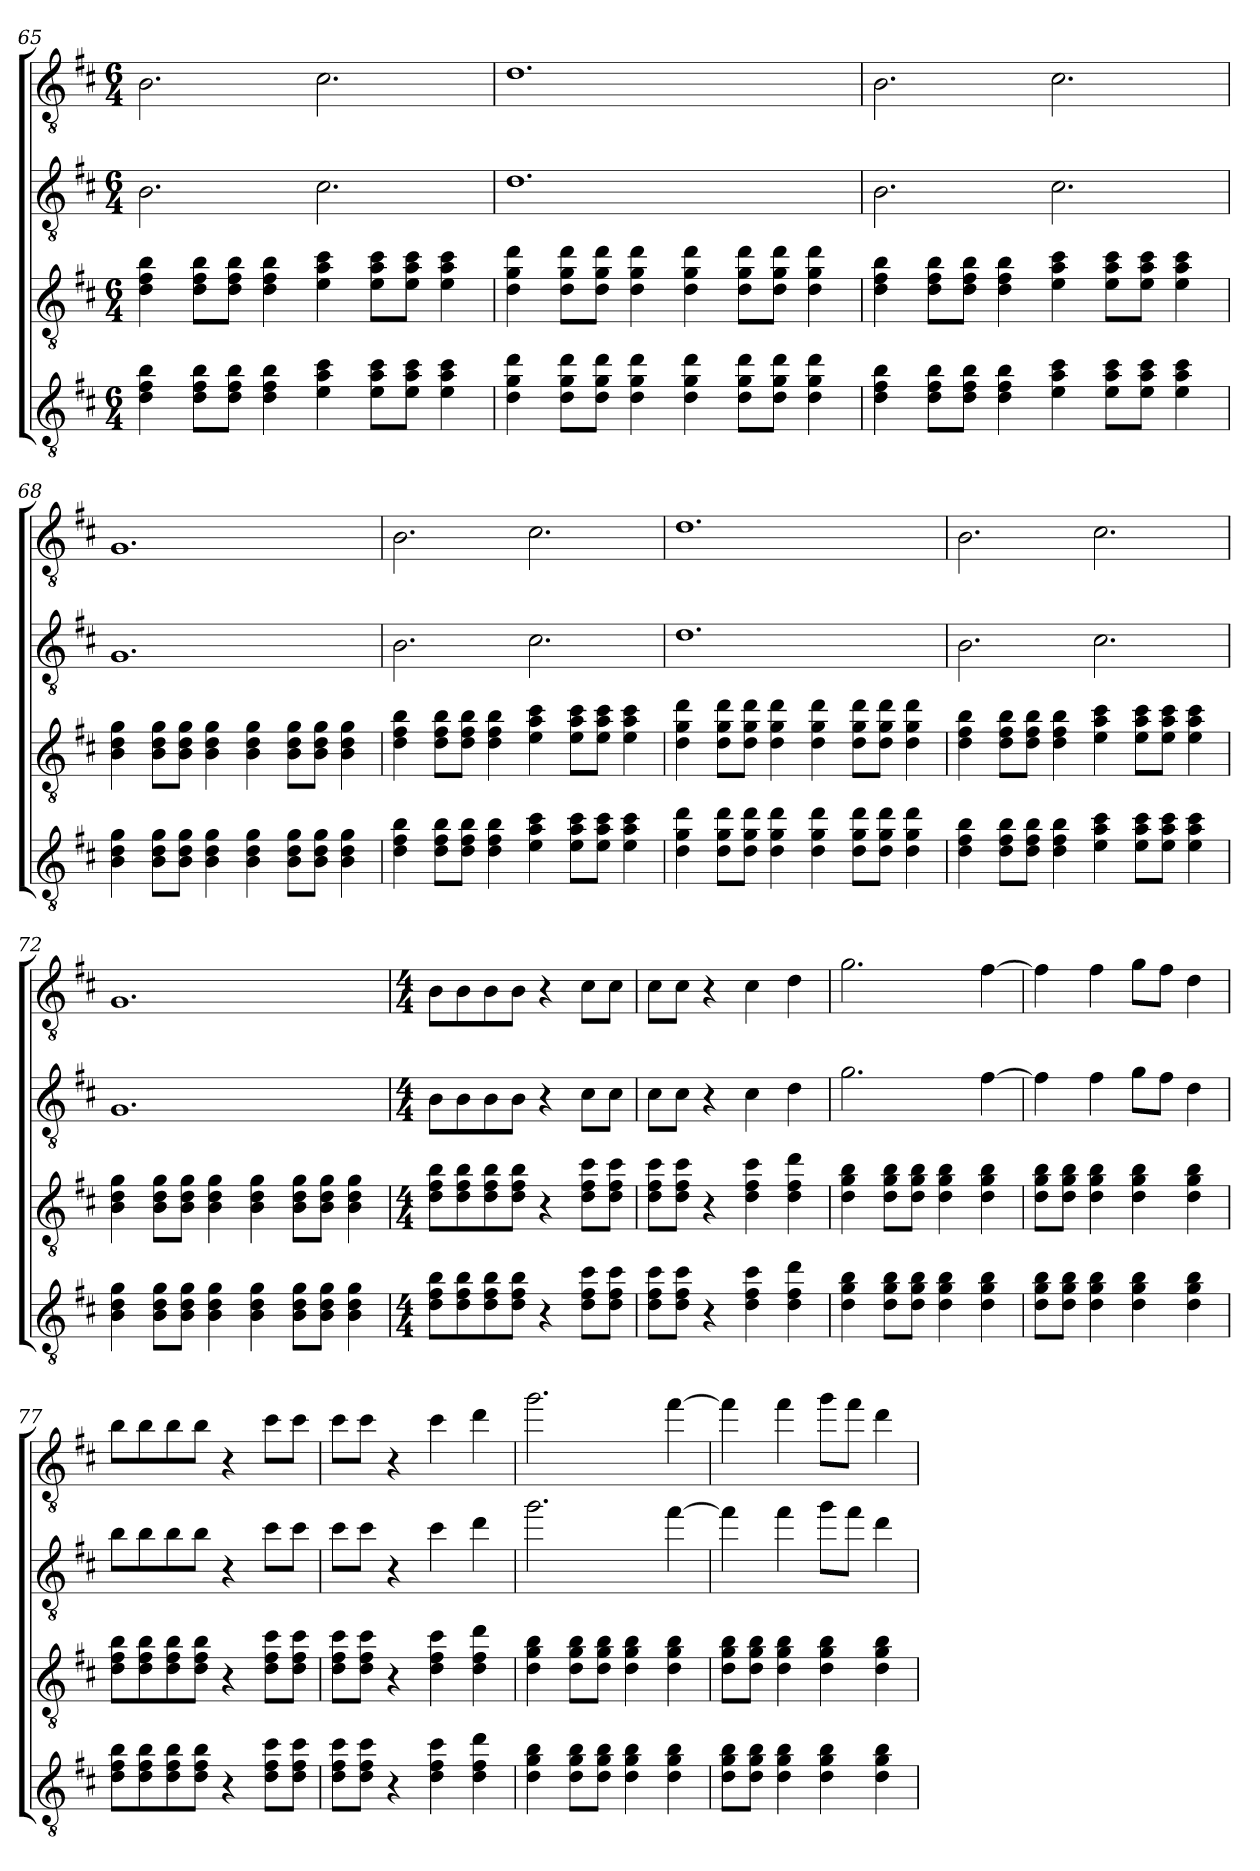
**kern	**kern	**kern	**kern
*part4	*part3	*part2	*part1
*staff4	*staff3	*staff2	*staff1
*clefGv2	*clefGv2	*clefGv2	*clefGv2
*k[f#c#]	*k[f#c#]	*k[f#c#]	*k[f#c#]
*M6/4	*M6/4	*M6/4	*M6/4
=65	=65	=65	=65
4d\ 4f#\ 4b\	4d\ 4f#\ 4b\	2.B\	2.B\
8d\ 8f#\ 8b\L	8d\ 8f#\ 8b\L	.	.
8d\ 8f#\ 8b\J	8d\ 8f#\ 8b\J	.	.
4d\ 4f#\ 4b\	4d\ 4f#\ 4b\	.	.
4e\ 4a\ 4cc#\	4e\ 4a\ 4cc#\	2.c#\	2.c#\
8e\ 8a\ 8cc#\L	8e\ 8a\ 8cc#\L	.	.
8e\ 8a\ 8cc#\J	8e\ 8a\ 8cc#\J	.	.
4e\ 4a\ 4cc#\	4e\ 4a\ 4cc#\	.	.
=66	=66	=66	=66
4d\ 4g\ 4dd\	4d\ 4g\ 4dd\	1.d	1.d
8d\ 8g\ 8dd\L	8d\ 8g\ 8dd\L	.	.
8d\ 8g\ 8dd\J	8d\ 8g\ 8dd\J	.	.
4d\ 4g\ 4dd\	4d\ 4g\ 4dd\	.	.
4d\ 4g\ 4dd\	4d\ 4g\ 4dd\	.	.
8d\ 8g\ 8dd\L	8d\ 8g\ 8dd\L	.	.
8d\ 8g\ 8dd\J	8d\ 8g\ 8dd\J	.	.
4d\ 4g\ 4dd\	4d\ 4g\ 4dd\	.	.
=67	=67	=67	=67
4d\ 4f#\ 4b\	4d\ 4f#\ 4b\	2.B\	2.B\
8d\ 8f#\ 8b\L	8d\ 8f#\ 8b\L	.	.
8d\ 8f#\ 8b\J	8d\ 8f#\ 8b\J	.	.
4d\ 4f#\ 4b\	4d\ 4f#\ 4b\	.	.
4e\ 4a\ 4cc#\	4e\ 4a\ 4cc#\	2.c#\	2.c#\
8e\ 8a\ 8cc#\L	8e\ 8a\ 8cc#\L	.	.
8e\ 8a\ 8cc#\J	8e\ 8a\ 8cc#\J	.	.
4e\ 4a\ 4cc#\	4e\ 4a\ 4cc#\	.	.
!!LO:LB:g=z
=68	=68	=68	=68
4B\ 4d\ 4g\	4B\ 4d\ 4g\	1.G	1.G
8B\ 8d\ 8g\L	8B\ 8d\ 8g\L	.	.
8B\ 8d\ 8g\J	8B\ 8d\ 8g\J	.	.
4B\ 4d\ 4g\	4B\ 4d\ 4g\	.	.
4B\ 4d\ 4g\	4B\ 4d\ 4g\	.	.
8B\ 8d\ 8g\L	8B\ 8d\ 8g\L	.	.
8B\ 8d\ 8g\J	8B\ 8d\ 8g\J	.	.
4B\ 4d\ 4g\	4B\ 4d\ 4g\	.	.
=69	=69	=69	=69
4d\ 4f#\ 4b\	4d\ 4f#\ 4b\	2.B\	2.B\
8d\ 8f#\ 8b\L	8d\ 8f#\ 8b\L	.	.
8d\ 8f#\ 8b\J	8d\ 8f#\ 8b\J	.	.
4d\ 4f#\ 4b\	4d\ 4f#\ 4b\	.	.
4e\ 4a\ 4cc#\	4e\ 4a\ 4cc#\	2.c#\	2.c#\
8e\ 8a\ 8cc#\L	8e\ 8a\ 8cc#\L	.	.
8e\ 8a\ 8cc#\J	8e\ 8a\ 8cc#\J	.	.
4e\ 4a\ 4cc#\	4e\ 4a\ 4cc#\	.	.
=70	=70	=70	=70
4d\ 4g\ 4dd\	4d\ 4g\ 4dd\	1.d	1.d
8d\ 8g\ 8dd\L	8d\ 8g\ 8dd\L	.	.
8d\ 8g\ 8dd\J	8d\ 8g\ 8dd\J	.	.
4d\ 4g\ 4dd\	4d\ 4g\ 4dd\	.	.
4d\ 4g\ 4dd\	4d\ 4g\ 4dd\	.	.
8d\ 8g\ 8dd\L	8d\ 8g\ 8dd\L	.	.
8d\ 8g\ 8dd\J	8d\ 8g\ 8dd\J	.	.
4d\ 4g\ 4dd\	4d\ 4g\ 4dd\	.	.
=71	=71	=71	=71
4d\ 4f#\ 4b\	4d\ 4f#\ 4b\	2.B\	2.B\
8d\ 8f#\ 8b\L	8d\ 8f#\ 8b\L	.	.
8d\ 8f#\ 8b\J	8d\ 8f#\ 8b\J	.	.
4d\ 4f#\ 4b\	4d\ 4f#\ 4b\	.	.
4e\ 4a\ 4cc#\	4e\ 4a\ 4cc#\	2.c#\	2.c#\
8e\ 8a\ 8cc#\L	8e\ 8a\ 8cc#\L	.	.
8e\ 8a\ 8cc#\J	8e\ 8a\ 8cc#\J	.	.
4e\ 4a\ 4cc#\	4e\ 4a\ 4cc#\	.	.
!!LO:LB:g=z
=72	=72	=72	=72
4B\ 4d\ 4g\	4B\ 4d\ 4g\	1.G	1.G
8B\ 8d\ 8g\L	8B\ 8d\ 8g\L	.	.
8B\ 8d\ 8g\J	8B\ 8d\ 8g\J	.	.
4B\ 4d\ 4g\	4B\ 4d\ 4g\	.	.
4B\ 4d\ 4g\	4B\ 4d\ 4g\	.	.
8B\ 8d\ 8g\L	8B\ 8d\ 8g\L	.	.
8B\ 8d\ 8g\J	8B\ 8d\ 8g\J	.	.
4B\ 4d\ 4g\	4B\ 4d\ 4g\	.	.
=73	=73	=73	=73
*M4/4	*M4/4	*M4/4	*M4/4
8d\ 8f#\ 8b\L	8d\ 8f#\ 8b\L	8B\L	8B\L
8d\ 8f#\ 8b\	8d\ 8f#\ 8b\	8B\	8B\
8d\ 8f#\ 8b\	8d\ 8f#\ 8b\	8B\	8B\
8d\ 8f#\ 8b\J	8d\ 8f#\ 8b\J	8B\J	8B\J
4r	4r	4r	4r
8d\ 8f#\ 8cc#\L	8d\ 8f#\ 8cc#\L	8c#\L	8c#\L
8d\ 8f#\ 8cc#\J	8d\ 8f#\ 8cc#\J	8c#\J	8c#\J
=74	=74	=74	=74
8d\ 8f#\ 8cc#\L	8d\ 8f#\ 8cc#\L	8c#\L	8c#\L
8d\ 8f#\ 8cc#\J	8d\ 8f#\ 8cc#\J	8c#\J	8c#\J
4r	4r	4r	4r
4d\ 4f#\ 4cc#\	4d\ 4f#\ 4cc#\	4c#\	4c#\
4d\ 4f#\ 4dd\	4d\ 4f#\ 4dd\	4d\	4d\
=75	=75	=75	=75
4d\ 4g\ 4b\	4d\ 4g\ 4b\	2.g\	2.g\
8d\ 8g\ 8b\L	8d\ 8g\ 8b\L	.	.
8d\ 8g\ 8b\J	8d\ 8g\ 8b\J	.	.
4d\ 4g\ 4b\	4d\ 4g\ 4b\	.	.
4d\ 4g\ 4b\	4d\ 4g\ 4b\	[4f#\	[4f#\
=76	=76	=76	=76
8d\ 8g\ 8b\L	8d\ 8g\ 8b\L	4f#\]	4f#\]
8d\ 8g\ 8b\J	8d\ 8g\ 8b\J	.	.
4d\ 4g\ 4b\	4d\ 4g\ 4b\	4f#\	4f#\
4d\ 4g\ 4b\	4d\ 4g\ 4b\	8g\L	8g\L
.	.	8f#\J	8f#\J
4d\ 4g\ 4b\	4d\ 4g\ 4b\	4d\	4d\
!!LO:PB:g=z
=77	=77	=77	=77
8d\ 8f#\ 8b\L	8d\ 8f#\ 8b\L	8b\L	8b\L
8d\ 8f#\ 8b\	8d\ 8f#\ 8b\	8b\	8b\
8d\ 8f#\ 8b\	8d\ 8f#\ 8b\	8b\	8b\
8d\ 8f#\ 8b\J	8d\ 8f#\ 8b\J	8b\J	8b\J
4r	4r	4r	4r
8d\ 8f#\ 8cc#\L	8d\ 8f#\ 8cc#\L	8cc#\L	8cc#\L
8d\ 8f#\ 8cc#\J	8d\ 8f#\ 8cc#\J	8cc#\J	8cc#\J
=78	=78	=78	=78
8d\ 8f#\ 8cc#\L	8d\ 8f#\ 8cc#\L	8cc#\L	8cc#\L
8d\ 8f#\ 8cc#\J	8d\ 8f#\ 8cc#\J	8cc#\J	8cc#\J
4r	4r	4r	4r
4d\ 4f#\ 4cc#\	4d\ 4f#\ 4cc#\	4cc#\	4cc#\
4d\ 4f#\ 4dd\	4d\ 4f#\ 4dd\	4dd\	4dd\
=79	=79	=79	=79
4d\ 4g\ 4b\	4d\ 4g\ 4b\	2.gg\	2.gg\
8d\ 8g\ 8b\L	8d\ 8g\ 8b\L	.	.
8d\ 8g\ 8b\J	8d\ 8g\ 8b\J	.	.
4d\ 4g\ 4b\	4d\ 4g\ 4b\	.	.
4d\ 4g\ 4b\	4d\ 4g\ 4b\	[4ff#\	[4ff#\
=80	=80	=80	=80
8d\ 8g\ 8b\L	8d\ 8g\ 8b\L	4ff#\]	4ff#\]
8d\ 8g\ 8b\J	8d\ 8g\ 8b\J	.	.
4d\ 4g\ 4b\	4d\ 4g\ 4b\	4ff#\	4ff#\
4d\ 4g\ 4b\	4d\ 4g\ 4b\	8gg\L	8gg\L
.	.	8ff#\J	8ff#\J
4d\ 4g\ 4b\	4d\ 4g\ 4b\	4dd\	4dd\
=	=	=	=
*-	*-	*-	*-
